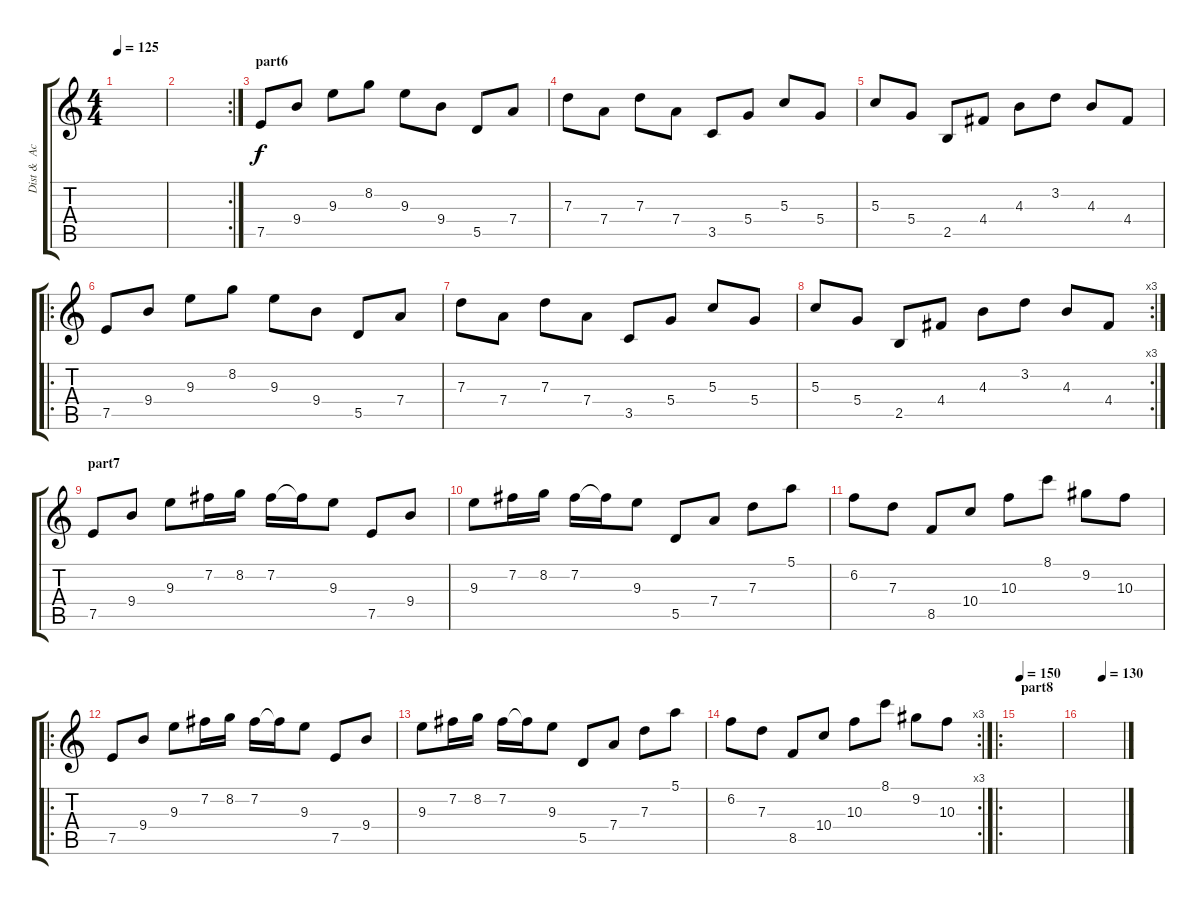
\track ("Dist &  Acoustic Guitar" "Dist &  Ac") {instrument distortionguitar}
\staff {score tabs}
\tuning (E4 B3 G3 D3 A2 E2) {hide}
\ts (4 4)
\tempo 125
\clef g2
\ks c
|
\rc 2
|
\section ("" "part6")
7.5.8{instrument acousticguitarsteel} 9.4.8 9.3.8 8.2.8 9.3.8 9.4.8 5.5.8 7.4.8 |
7.3.8 7.4.8 7.3.8 7.4.8 3.5.8 5.4.8 5.3.8 5.4.8 |
5.3.8 5.4.8 2.5.8 4.4.8 4.3.8 3.2.8 4.3.8 4.4.8 |
\ro
7.5.8 9.4.8 9.3.8 8.2.8 9.3.8 9.4.8 5.5.8 7.4.8 |
7.3.8 7.4.8 7.3.8 7.4.8 3.5.8 5.4.8 5.3.8 5.4.8 |
\rc 3
5.3.8 5.4.8 2.5.8 4.4.8 4.3.8 3.2.8 4.3.8 4.4.8 |
\section ("" "part7")
7.5.8 9.4.8 9.3.8 7.2.16 8.2.16 7.2.16 7.2{t}.16 9.3.8 7.5.8 9.4.8 |
9.3.8 7.2.16 8.2.16 7.2.16 7.2{t}.16 9.3.8 5.5.8 7.4.8 7.3.8 5.1.8 |
6.2.8 7.3.8 8.5.8 10.4.8 10.3.8 8.1.8 9.2.8 10.3.8 |
\ro
7.5.8 9.4.8 9.3.8 7.2.16 8.2.16 7.2.16 7.2{t}.16 9.3.8 7.5.8 9.4.8 |
9.3.8 7.2.16 8.2.16 7.2.16 7.2{t}.16 9.3.8 5.5.8 7.4.8 7.3.8 5.1.8 |
\rc 3
6.2.8 7.3.8 8.5.8 10.4.8 10.3.8 8.1.8 9.2.8 10.3.8 |
\ro
\section ("" "part8")
\tempo 150
|
\tempo (130 0.5)
